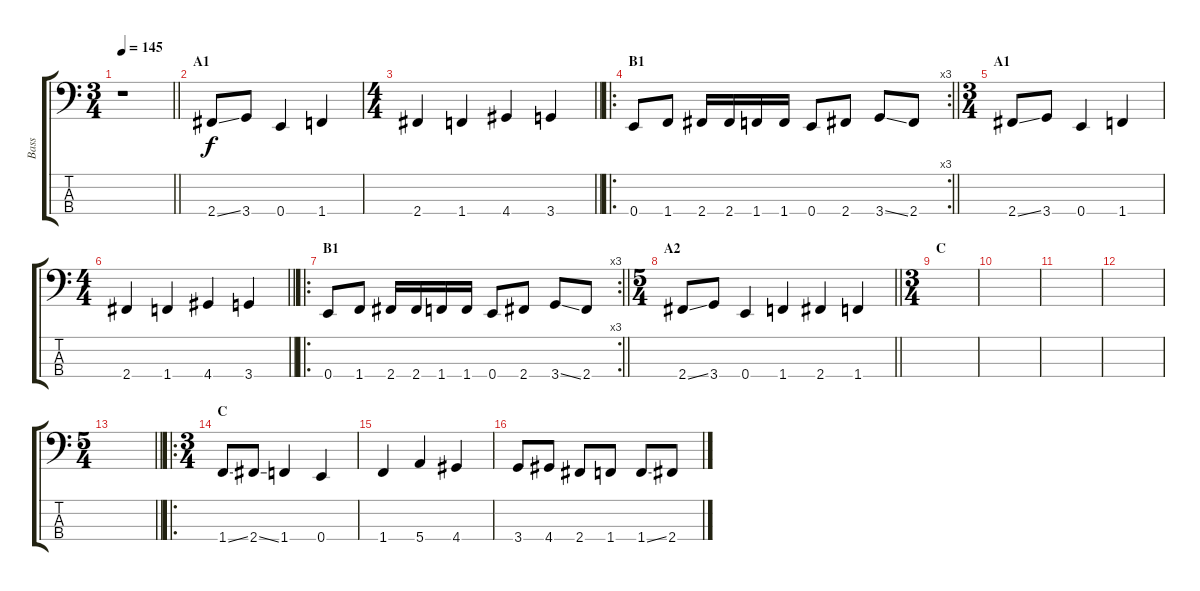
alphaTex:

\track ("Bass" "Bass") {instrument electricbassfinger}
\staff {score tabs}
\tuning (G2 D2 A1 E1) {hide}
\ts (3 4)
\tempo 145
\clef f4
\barLineRight lightlight
\ks c
r.1{dy f instrument electricbassfinger} |
\section ("" "A1")
2.4{ss}.8 3.4.8 0.4.4 1.4.4 |
\ts (4 4)
\barLineRight lightlight
2.4.4 1.4.4 4.4.4 3.4.4 |
\ro
\rc 3
\section ("" "B1")
\barLineRight lightlight
0.4.8 1.4.8 2.4.16 2.4.16 1.4.16 1.4.16 0.4.8 2.4.8 3.4{ss}.8 2.4.8 |
\ts (3 4)
\section ("" "A1")
2.4{ss}.8 3.4.8 0.4.4 1.4.4 |
\ts (4 4)
\barLineRight lightlight
2.4.4 1.4.4 4.4.4 3.4.4 |
\ro
\rc 3
\section ("" "B1")
\barLineRight lightlight
0.4.8 1.4.8 2.4.16 2.4.16 1.4.16 1.4.16 0.4.8 2.4.8 3.4{ss}.8 2.4.8 |
\ts (5 4)
\section ("" "A2")
\barLineRight lightlight
2.4{ss}.8 3.4.8 0.4.4 1.4.4 2.4.4 1.4.4 |
\ts (3 4)
\section ("" "C")
|
|
|
|
\ts (5 4)
\barLineRight lightlight
|
\ro
\ts (3 4)
\section ("" "C")
1.4{ss}.8 2.4{ss}.8 1.4.4 0.4.4 |
1.4.4 5.4.4 4.4.4 |
3.4.8 4.4.8 2.4.8 1.4.8 1.4{ss}.8 2.4{ss}.8
